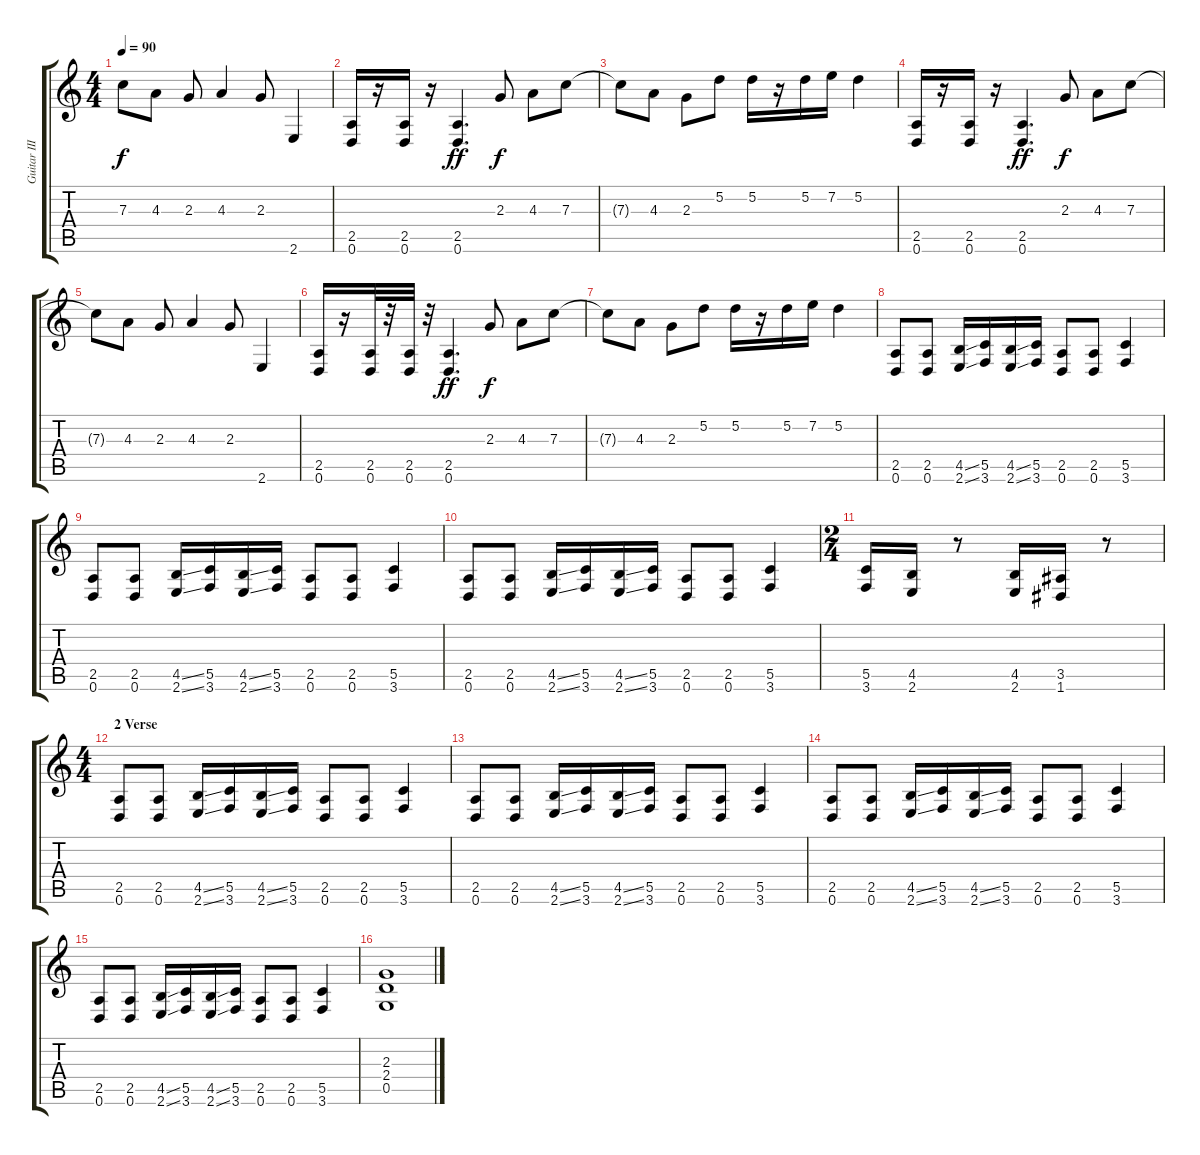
\track ("Guitar III" "Guitar III") {instrument overdrivenguitar}
\staff {score tabs}
\tuning (D4 A3 F3 C3 G2 D2) {hide}
\ts (4 4)
\tempo 90
\clef g2
\ks c
7.3{t}.8{dy f} 4.3.8 2.3.8 4.3.4 2.3.8 2.6.4 |
(2.5 0.6).16 r.16 (2.5 0.6).16 r.16 (2.5 0.6).4{d dy ff} 2.3.8{dy f} 4.3.8 7.3.8 |
7.3{t}.8 4.3.8 2.3.8 5.2.8 5.2.16 r.16 5.2.16 7.2.16 5.2.4 |
(2.5 0.6).16 r.16 (2.5 0.6).16 r.16 (2.5 0.6).4{d dy ff} 2.3.8{dy f} 4.3.8 7.3.8 |
7.3{t}.8 4.3.8 2.3.8 4.3.4 2.3.8 2.6.4 |
(2.5 0.6).16 r.16 (2.5 0.6).32 r.32 (2.5 0.6).32 r.32 (2.5 0.6).4{d dy ff} 2.3.8{dy f} 4.3.8 7.3.8 |
7.3{t}.8 4.3.8 2.3.8 5.2.8 5.2.16 r.16 5.2.16 7.2.16 5.2.4 |
(2.5 0.6).8 (2.5 0.6).8 (4.5{ss} 2.6{ss}).16 (5.5 3.6).16 (4.5{ss} 2.6{ss}).16 (5.5 3.6).16 (2.5 0.6).8 (2.5 0.6).8 (5.5 3.6).4 |
(2.5 0.6).8 (2.5 0.6).8 (4.5{ss} 2.6{ss}).16 (5.5 3.6).16 (4.5{ss} 2.6{ss}).16 (5.5 3.6).16 (2.5 0.6).8 (2.5 0.6).8 (5.5 3.6).4 |
(2.5 0.6).8 (2.5 0.6).8 (4.5{ss} 2.6{ss}).16 (5.5 3.6).16 (4.5{ss} 2.6{ss}).16 (5.5 3.6).16 (2.5 0.6).8 (2.5 0.6).8 (5.5 3.6).4 |
\ts (2 4)
(5.5 3.6).16 (4.5 2.6).16 r.8 (4.5 2.6).16 (3.5 1.6).16 r.8 |
\ts (4 4)
\section ("" "2 Verse")
(2.5 0.6).8 (2.5 0.6).8 (4.5{ss} 2.6{ss}).16 (5.5 3.6).16 (4.5{ss} 2.6{ss}).16 (5.5 3.6).16 (2.5 0.6).8 (2.5 0.6).8 (5.5 3.6).4 |
(2.5 0.6).8 (2.5 0.6).8 (4.5{ss} 2.6{ss}).16 (5.5 3.6).16 (4.5{ss} 2.6{ss}).16 (5.5 3.6).16 (2.5 0.6).8 (2.5 0.6).8 (5.5 3.6).4 |
(2.5 0.6).8 (2.5 0.6).8 (4.5{ss} 2.6{ss}).16 (5.5 3.6).16 (4.5{ss} 2.6{ss}).16 (5.5 3.6).16 (2.5 0.6).8 (2.5 0.6).8 (5.5 3.6).4 |
(2.5 0.6).8 (2.5 0.6).8 (4.5{ss} 2.6{ss}).16 (5.5 3.6).16 (4.5{ss} 2.6{ss}).16 (5.5 3.6).16 (2.5 0.6).8 (2.5 0.6).8 (5.5 3.6).4 |
(2.3 2.4 0.5).1
